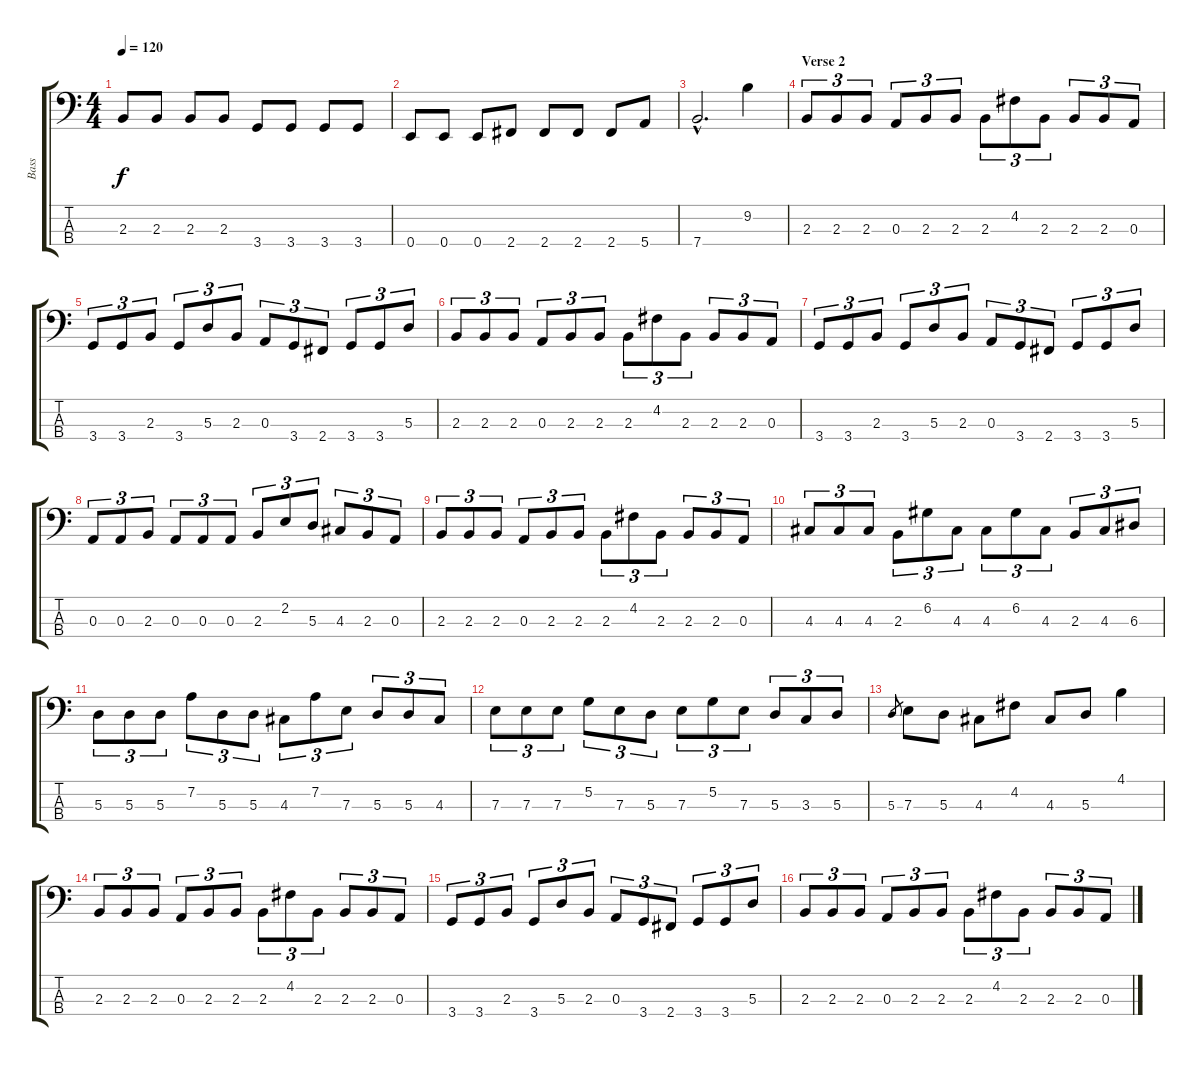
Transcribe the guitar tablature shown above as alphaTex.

\track ("Bass" "Bass") {instrument electricbassfinger}
\staff {score tabs}
\tuning (G2 D2 A1 E1) {hide}
\ts (4 4)
\tempo 120
\clef f4
\ks c
2.3.8{dy f} 2.3.8 2.3.8 2.3.8 3.4.8 3.4.8 3.4.8 3.4.8 |
0.4.8 0.4.8 0.4.8 2.4.8 2.4.8 2.4.8 2.4.8 5.4.8 |
7.4{hac}.2{d} 9.2.4 |
\section ("" "Verse 2")
2.3.8{tu (3 2)} 2.3.8{tu (3 2)} 2.3.8{tu (3 2)} 0.3.8{tu (3 2)} 2.3.8{tu (3 2)} 2.3.8{tu (3 2)} 2.3.8{tu (3 2)} 4.2.8{tu (3 2)} 2.3.8{tu (3 2)} 2.3.8{tu (3 2)} 2.3.8{tu (3 2)} 0.3.8{tu (3 2)} |
3.4.8{tu (3 2)} 3.4.8{tu (3 2)} 2.3.8{tu (3 2)} 3.4.8{tu (3 2)} 5.3.8{tu (3 2)} 2.3.8{tu (3 2)} 0.3.8{tu (3 2)} 3.4.8{tu (3 2)} 2.4.8{tu (3 2)} 3.4.8{tu (3 2)} 3.4.8{tu (3 2)} 5.3.8{tu (3 2)} |
2.3.8{tu (3 2)} 2.3.8{tu (3 2)} 2.3.8{tu (3 2)} 0.3.8{tu (3 2)} 2.3.8{tu (3 2)} 2.3.8{tu (3 2)} 2.3.8{tu (3 2)} 4.2.8{tu (3 2)} 2.3.8{tu (3 2)} 2.3.8{tu (3 2)} 2.3.8{tu (3 2)} 0.3.8{tu (3 2)} |
3.4.8{tu (3 2)} 3.4.8{tu (3 2)} 2.3.8{tu (3 2)} 3.4.8{tu (3 2)} 5.3.8{tu (3 2)} 2.3.8{tu (3 2)} 0.3.8{tu (3 2)} 3.4.8{tu (3 2)} 2.4.8{tu (3 2)} 3.4.8{tu (3 2)} 3.4.8{tu (3 2)} 5.3.8{tu (3 2)} |
0.3.8{tu (3 2)} 0.3.8{tu (3 2)} 2.3.8{tu (3 2)} 0.3.8{tu (3 2)} 0.3.8{tu (3 2)} 0.3.8{tu (3 2)} 2.3.8{tu (3 2)} 2.2.8{tu (3 2)} 5.3.8{tu (3 2)} 4.3.8{tu (3 2)} 2.3.8{tu (3 2)} 0.3.8{tu (3 2)} |
2.3.8{tu (3 2)} 2.3.8{tu (3 2)} 2.3.8{tu (3 2)} 0.3.8{tu (3 2)} 2.3.8{tu (3 2)} 2.3.8{tu (3 2)} 2.3.8{tu (3 2)} 4.2.8{tu (3 2)} 2.3.8{tu (3 2)} 2.3.8{tu (3 2)} 2.3.8{tu (3 2)} 0.3.8{tu (3 2)} |
4.3.8{tu (3 2)} 4.3.8{tu (3 2)} 4.3.8{tu (3 2)} 2.3.8{tu (3 2)} 6.2.8{tu (3 2)} 4.3.8{tu (3 2)} 4.3.8{tu (3 2)} 6.2.8{tu (3 2)} 4.3.8{tu (3 2)} 2.3.8{tu (3 2)} 4.3.8{tu (3 2)} 6.3.8{tu (3 2)} |
5.3.8{tu (3 2)} 5.3.8{tu (3 2)} 5.3.8{tu (3 2)} 7.2.8{tu (3 2)} 5.3.8{tu (3 2)} 5.3.8{tu (3 2)} 4.3.8{tu (3 2)} 7.2.8{tu (3 2)} 7.3.8{tu (3 2)} 5.3.8{tu (3 2)} 5.3.8{tu (3 2)} 4.3.8{tu (3 2)} |
7.3.8{tu (3 2)} 7.3.8{tu (3 2)} 7.3.8{tu (3 2)} 5.2.8{tu (3 2)} 7.3.8{tu (3 2)} 5.3.8{tu (3 2)} 7.3.8{tu (3 2)} 5.2.8{tu (3 2)} 7.3.8{tu (3 2)} 5.3.8{tu (3 2)} 3.3.8{tu (3 2)} 5.3.8{tu (3 2)} |
5.3.8{gr} 7.3.8 5.3.8 4.3.8 4.2.8 4.3.8 5.3.8 4.1.4 |
2.3.8{tu (3 2)} 2.3.8{tu (3 2)} 2.3.8{tu (3 2)} 0.3.8{tu (3 2)} 2.3.8{tu (3 2)} 2.3.8{tu (3 2)} 2.3.8{tu (3 2)} 4.2.8{tu (3 2)} 2.3.8{tu (3 2)} 2.3.8{tu (3 2)} 2.3.8{tu (3 2)} 0.3.8{tu (3 2)} |
3.4.8{tu (3 2)} 3.4.8{tu (3 2)} 2.3.8{tu (3 2)} 3.4.8{tu (3 2)} 5.3.8{tu (3 2)} 2.3.8{tu (3 2)} 0.3.8{tu (3 2)} 3.4.8{tu (3 2)} 2.4.8{tu (3 2)} 3.4.8{tu (3 2)} 3.4.8{tu (3 2)} 5.3.8{tu (3 2)} |
2.3.8{tu (3 2)} 2.3.8{tu (3 2)} 2.3.8{tu (3 2)} 0.3.8{tu (3 2)} 2.3.8{tu (3 2)} 2.3.8{tu (3 2)} 2.3.8{tu (3 2)} 4.2.8{tu (3 2)} 2.3.8{tu (3 2)} 2.3.8{tu (3 2)} 2.3.8{tu (3 2)} 0.3.8{tu (3 2)}
